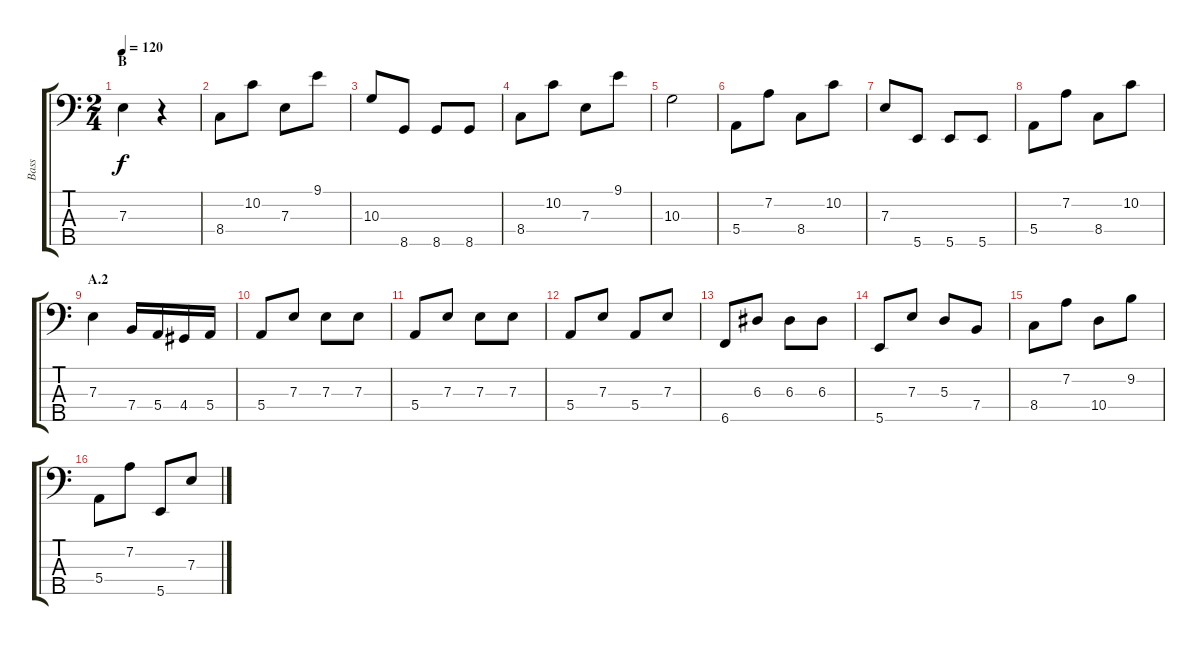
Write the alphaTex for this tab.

\track ("Bass" "Bass") {instrument electricbasspick}
\staff {score tabs}
\tuning (G2 D2 A1 E1 B0) {hide}
\ts (2 4)
\section ("" "B")
\tempo 120
\clef f4
\ks c
7.3.4{dy f} r.4 |
8.4.8 10.2.8 7.3.8 9.1.8 |
10.3.8 8.5.8 8.5.8 8.5.8 |
8.4.8 10.2.8 7.3.8 9.1.8 |
10.3.2 |
5.4.8 7.2.8 8.4.8 10.2.8 |
7.3.8 5.5.8 5.5.8 5.5.8 |
5.4.8 7.2.8 8.4.8 10.2.8 |
\section ("" "A.2")
7.3.4 7.4.16 5.4.16 4.4.16 5.4.16 |
5.4.8 7.3.8 7.3.8 7.3.8 |
5.4.8 7.3.8 7.3.8 7.3.8 |
5.4.8 7.3.8 5.4.8 7.3.8 |
6.5.8 6.3.8 6.3.8 6.3.8 |
5.5.8 7.3.8 5.3.8 7.4.8 |
8.4.8 7.2.8 10.4.8 9.2.8 |
5.4.8 7.2.8 5.5.8 7.3.8
